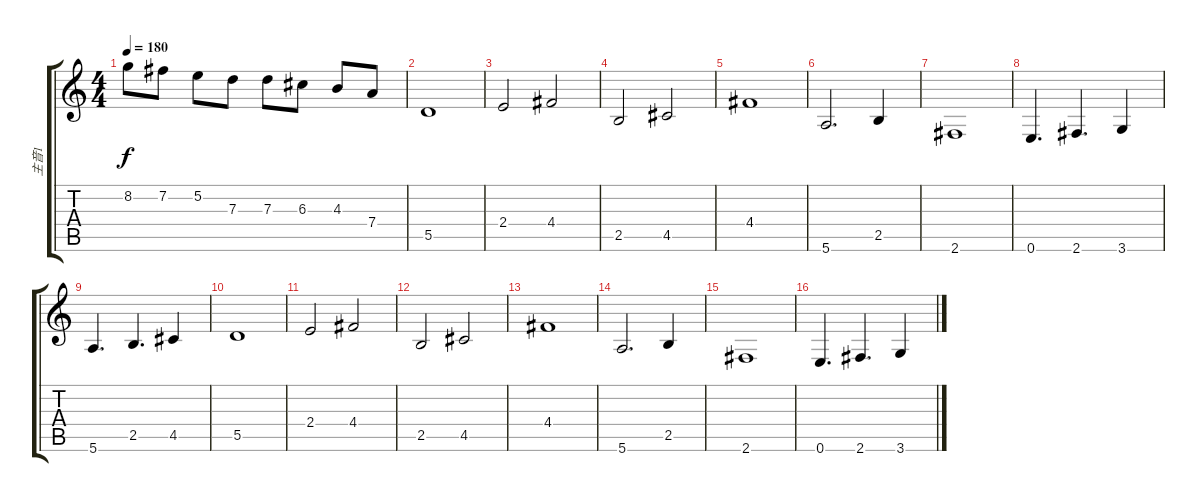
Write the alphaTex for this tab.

\track ("主音1" "主音1") {instrument distortionguitar}
\staff {score tabs}
\tuning (E4 B3 G3 D3 A2 E2) {hide}
\ts (4 4)
\tempo 180
\clef g2
\ks c
8.2.8{dy f} 7.2.8 5.2.8 7.3.8 7.3.8 6.3.8 4.3.8 7.4.8 |
5.5.1 |
2.4.2 4.4.2 |
2.5.2 4.5.2 |
4.4.1 |
5.6.2{d} 2.5.4 |
2.6.1 |
0.6.4{d} 2.6.4{d} 3.6.4 |
5.6.4{d} 2.5.4{d} 4.5.4 |
5.5.1 |
2.4.2 4.4.2 |
2.5.2 4.5.2 |
4.4.1 |
5.6.2{d} 2.5.4 |
2.6.1 |
0.6.4{d} 2.6.4{d} 3.6.4
